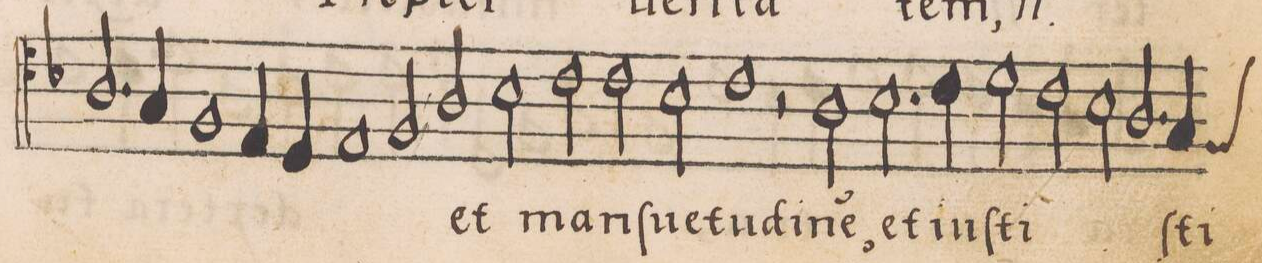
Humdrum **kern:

**kern	**text
*I"ALTVS	*
*clefC4	*
*k[b-]	*
*met(C)	*
*M2/1	*
2.A/	-ta-
=7-	=7-
4G/	.
1F	.
4E/	.
4D/	.
=8-	=8-
1E	.
2F,</	-tem
*	*Xij
2A/	et
=9-	=9-
2B-\	man-
2c\	-ſue-
2c\	-tu-
2B-\	-di-
=10-	=10-
1c	-ne(m),
2r	.
2A\	et
=11-	=11-
2.B-\	iu-
4c\	.
2d\	-ſti-
2c\	.
=12-	=12-
2B-/	.
2.A/	.
*custos:F	*
4G/	-ſti-
*-	*-
